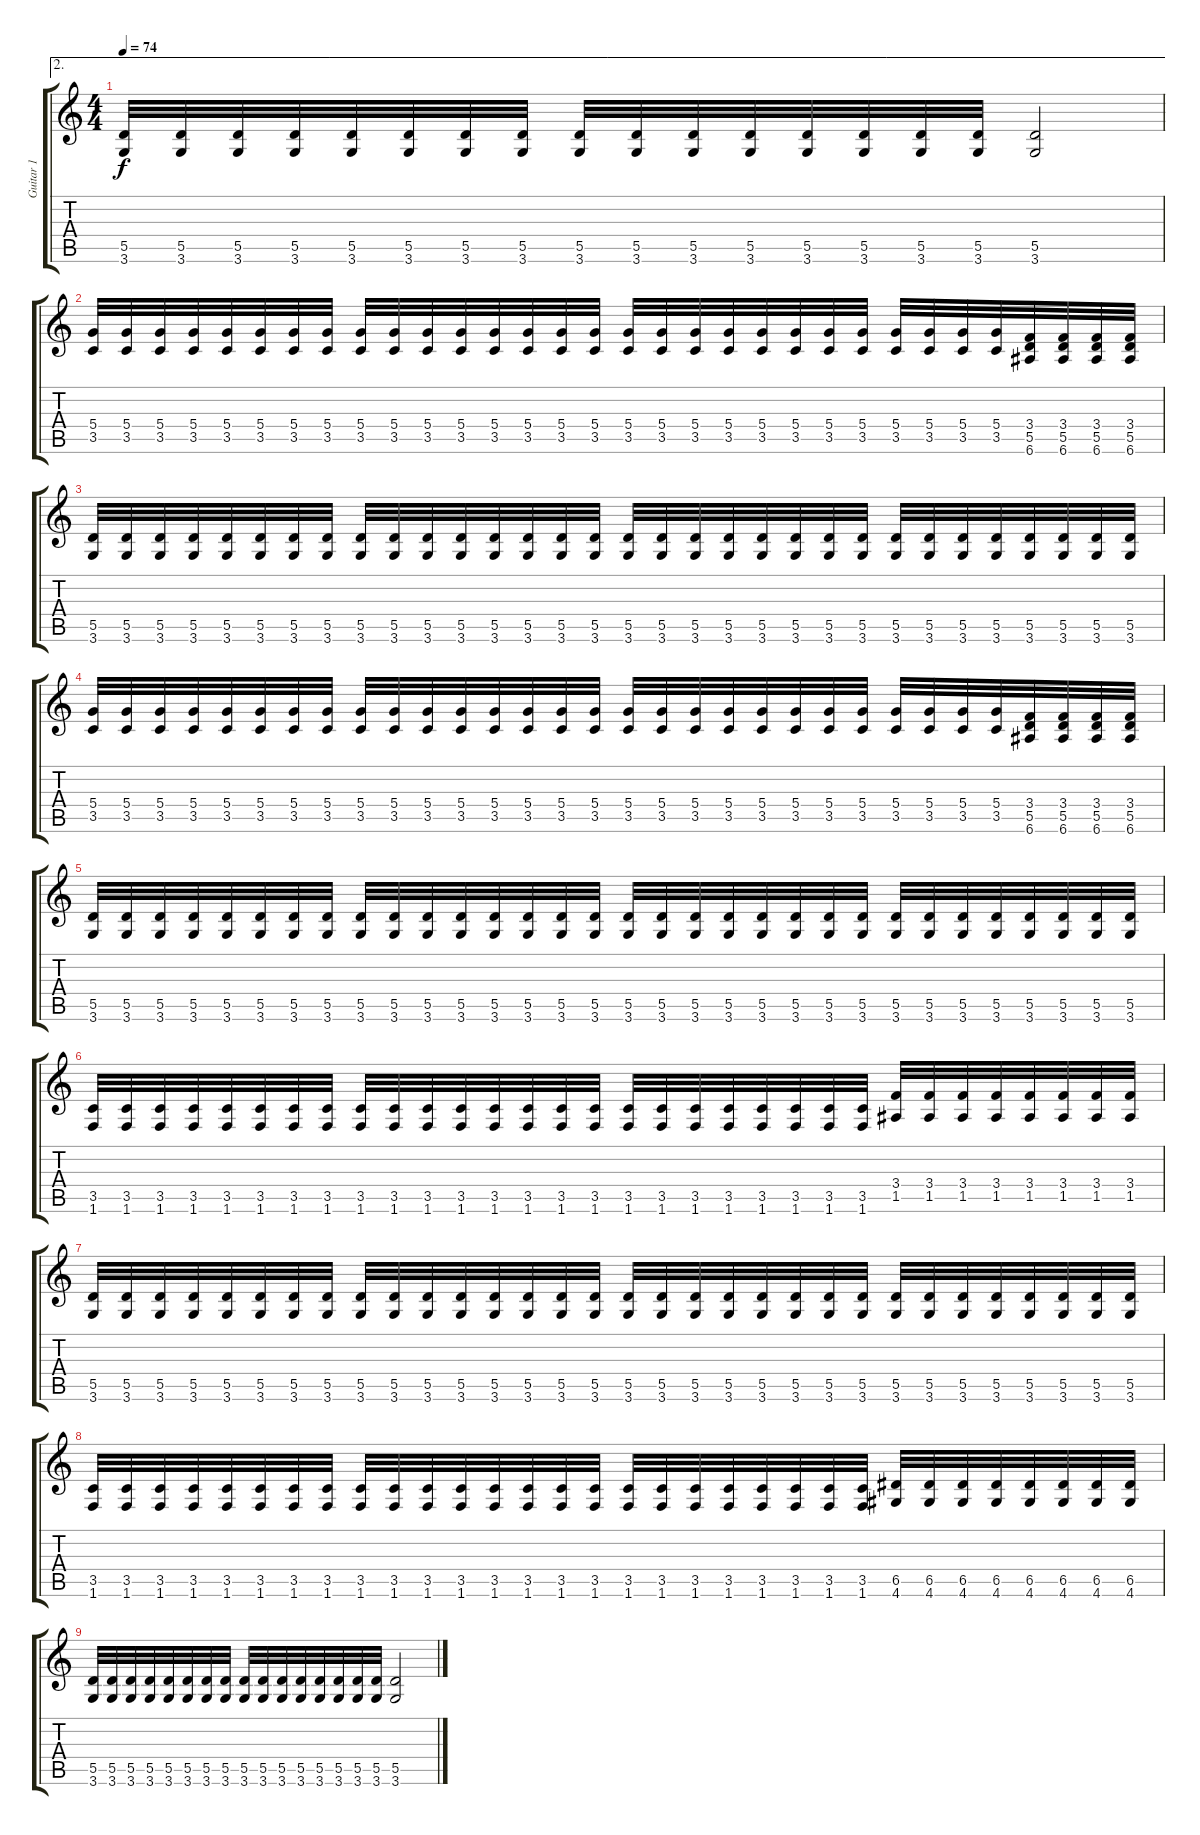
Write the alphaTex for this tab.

\track ("Guitar 1" "Guitar 1") {instrument distortionguitar}
\staff {score tabs}
\tuning (E4 B3 G3 D3 A2 E2) {hide}
\ae 2
\ts (4 4)
\tempo 74
\clef g2
\ks c
(5.5 3.6).32{dy f} (5.5 3.6).32 (5.5 3.6).32 (5.5 3.6).32 (5.5 3.6).32 (5.5 3.6).32 (5.5 3.6).32 (5.5 3.6).32 (5.5 3.6).32 (5.5 3.6).32 (5.5 3.6).32 (5.5 3.6).32 (5.5 3.6).32 (5.5 3.6).32 (5.5 3.6).32 (5.5 3.6).32 (5.5 3.6).2 |
(5.4 3.5).32 (5.4 3.5).32 (5.4 3.5).32 (5.4 3.5).32 (5.4 3.5).32 (5.4 3.5).32 (5.4 3.5).32 (5.4 3.5).32 (5.4 3.5).32 (5.4 3.5).32 (5.4 3.5).32 (5.4 3.5).32 (5.4 3.5).32 (5.4 3.5).32 (5.4 3.5).32 (5.4 3.5).32 (5.4 3.5).32 (5.4 3.5).32 (5.4 3.5).32 (5.4 3.5).32 (5.4 3.5).32 (5.4 3.5).32 (5.4 3.5).32 (5.4 3.5).32 (5.4 3.5).32 (5.4 3.5).32 (5.4 3.5).32 (5.4 3.5).32 (3.4 5.5 6.6).32 (3.4 5.5 6.6).32 (3.4 5.5 6.6).32 (3.4 5.5 6.6).32 |
(5.5 3.6).32 (5.5 3.6).32 (5.5 3.6).32 (5.5 3.6).32 (5.5 3.6).32 (5.5 3.6).32 (5.5 3.6).32 (5.5 3.6).32 (5.5 3.6).32 (5.5 3.6).32 (5.5 3.6).32 (5.5 3.6).32 (5.5 3.6).32 (5.5 3.6).32 (5.5 3.6).32 (5.5 3.6).32 (5.5 3.6).32 (5.5 3.6).32 (5.5 3.6).32 (5.5 3.6).32 (5.5 3.6).32 (5.5 3.6).32 (5.5 3.6).32 (5.5 3.6).32 (5.5 3.6).32 (5.5 3.6).32 (5.5 3.6).32 (5.5 3.6).32 (5.5 3.6).32 (5.5 3.6).32 (5.5 3.6).32 (5.5 3.6).32 |
(5.4 3.5).32 (5.4 3.5).32 (5.4 3.5).32 (5.4 3.5).32 (5.4 3.5).32 (5.4 3.5).32 (5.4 3.5).32 (5.4 3.5).32 (5.4 3.5).32 (5.4 3.5).32 (5.4 3.5).32 (5.4 3.5).32 (5.4 3.5).32 (5.4 3.5).32 (5.4 3.5).32 (5.4 3.5).32 (5.4 3.5).32 (5.4 3.5).32 (5.4 3.5).32 (5.4 3.5).32 (5.4 3.5).32 (5.4 3.5).32 (5.4 3.5).32 (5.4 3.5).32 (5.4 3.5).32 (5.4 3.5).32 (5.4 3.5).32 (5.4 3.5).32 (3.4 5.5 6.6).32 (3.4 5.5 6.6).32 (3.4 5.5 6.6).32 (3.4 5.5 6.6).32 |
(5.5 3.6).32 (5.5 3.6).32 (5.5 3.6).32 (5.5 3.6).32 (5.5 3.6).32 (5.5 3.6).32 (5.5 3.6).32 (5.5 3.6).32 (5.5 3.6).32 (5.5 3.6).32 (5.5 3.6).32 (5.5 3.6).32 (5.5 3.6).32 (5.5 3.6).32 (5.5 3.6).32 (5.5 3.6).32 (5.5 3.6).32 (5.5 3.6).32 (5.5 3.6).32 (5.5 3.6).32 (5.5 3.6).32 (5.5 3.6).32 (5.5 3.6).32 (5.5 3.6).32 (5.5 3.6).32 (5.5 3.6).32 (5.5 3.6).32 (5.5 3.6).32 (5.5 3.6).32 (5.5 3.6).32 (5.5 3.6).32 (5.5 3.6).32 |
(3.5 1.6).32 (3.5 1.6).32 (3.5 1.6).32 (3.5 1.6).32 (3.5 1.6).32 (3.5 1.6).32 (3.5 1.6).32 (3.5 1.6).32 (3.5 1.6).32 (3.5 1.6).32 (3.5 1.6).32 (3.5 1.6).32 (3.5 1.6).32 (3.5 1.6).32 (3.5 1.6).32 (3.5 1.6).32 (3.5 1.6).32 (3.5 1.6).32 (3.5 1.6).32 (3.5 1.6).32 (3.5 1.6).32 (3.5 1.6).32 (3.5 1.6).32 (3.5 1.6).32 (3.4 1.5).32 (3.4 1.5).32 (3.4 1.5).32 (3.4 1.5).32 (3.4 1.5).32 (3.4 1.5).32 (3.4 1.5).32 (3.4 1.5).32 |
(5.5 3.6).32 (5.5 3.6).32 (5.5 3.6).32 (5.5 3.6).32 (5.5 3.6).32 (5.5 3.6).32 (5.5 3.6).32 (5.5 3.6).32 (5.5 3.6).32 (5.5 3.6).32 (5.5 3.6).32 (5.5 3.6).32 (5.5 3.6).32 (5.5 3.6).32 (5.5 3.6).32 (5.5 3.6).32 (5.5 3.6).32 (5.5 3.6).32 (5.5 3.6).32 (5.5 3.6).32 (5.5 3.6).32 (5.5 3.6).32 (5.5 3.6).32 (5.5 3.6).32 (5.5 3.6).32 (5.5 3.6).32 (5.5 3.6).32 (5.5 3.6).32 (5.5 3.6).32 (5.5 3.6).32 (5.5 3.6).32 (5.5 3.6).32 |
(3.5 1.6).32 (3.5 1.6).32 (3.5 1.6).32 (3.5 1.6).32 (3.5 1.6).32 (3.5 1.6).32 (3.5 1.6).32 (3.5 1.6).32 (3.5 1.6).32 (3.5 1.6).32 (3.5 1.6).32 (3.5 1.6).32 (3.5 1.6).32 (3.5 1.6).32 (3.5 1.6).32 (3.5 1.6).32 (3.5 1.6).32 (3.5 1.6).32 (3.5 1.6).32 (3.5 1.6).32 (3.5 1.6).32 (3.5 1.6).32 (3.5 1.6).32 (3.5 1.6).32 (6.5 4.6).32 (6.5 4.6).32 (6.5 4.6).32 (6.5 4.6).32 (6.5 4.6).32 (6.5 4.6).32 (6.5 4.6).32 (6.5 4.6).32 |
(5.5 3.6).32 (5.5 3.6).32 (5.5 3.6).32 (5.5 3.6).32 (5.5 3.6).32 (5.5 3.6).32 (5.5 3.6).32 (5.5 3.6).32 (5.5 3.6).32 (5.5 3.6).32 (5.5 3.6).32 (5.5 3.6).32 (5.5 3.6).32 (5.5 3.6).32 (5.5 3.6).32 (5.5 3.6).32 (5.5 3.6).2
